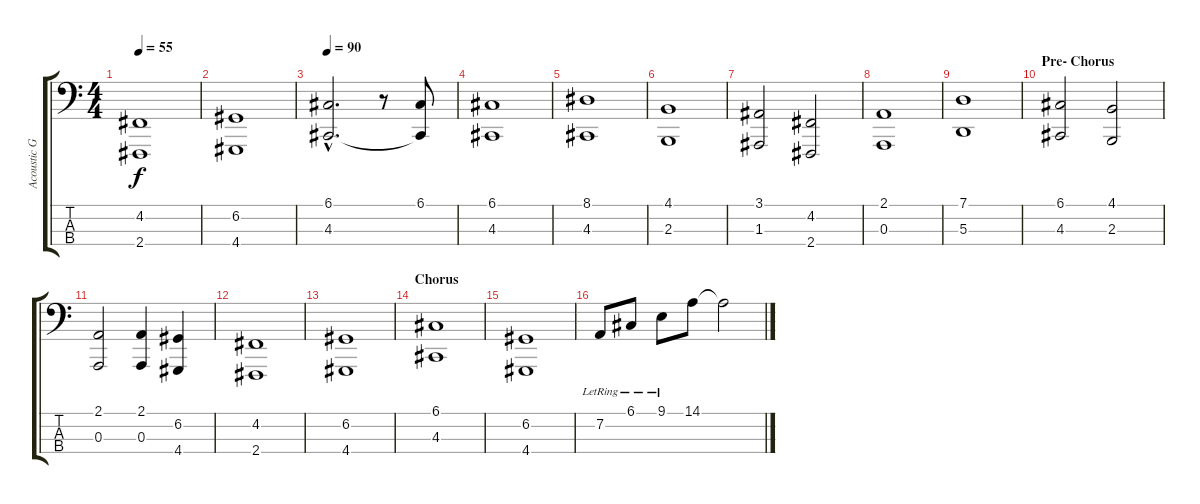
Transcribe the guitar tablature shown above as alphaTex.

\track ("Acoustic Grand Piano ( Left Hand)" "Acoustic G") {instrument acousticgrandpiano}
\staff {score tabs}
\tuning (G2 D2 A1 E1) {hide}
\ts (4 4)
\tempo 55
\clef f4
\ks c
(4.2 2.4).1{dy f} |
(6.2 4.4).1 |
\tempo 90
(6.1{hac} 4.3{hac}).2{d} r.8 (6.1 4.3{t}).8 |
(6.1 4.3).1 |
(8.1 4.3).1 |
(4.1 2.3).1 |
(3.1 1.3).2 (4.2 2.4).2 |
(2.1 0.3).1 |
(7.1 5.3).1 |
\section ("" "Pre- Chorus")
(6.1 4.3).2 (4.1 2.3).2 |
(2.1 0.3).2 (2.1 0.3).4 (6.2 4.4).4 |
(4.2 2.4).1 |
(6.2 4.4).1 |
\section ("" "Chorus")
(6.1 4.3).1 |
(6.2 4.4).1 |
7.2{lr}.8 6.1{lr}.8 9.1{lr}.8 14.1.8 14.1{t}.2
